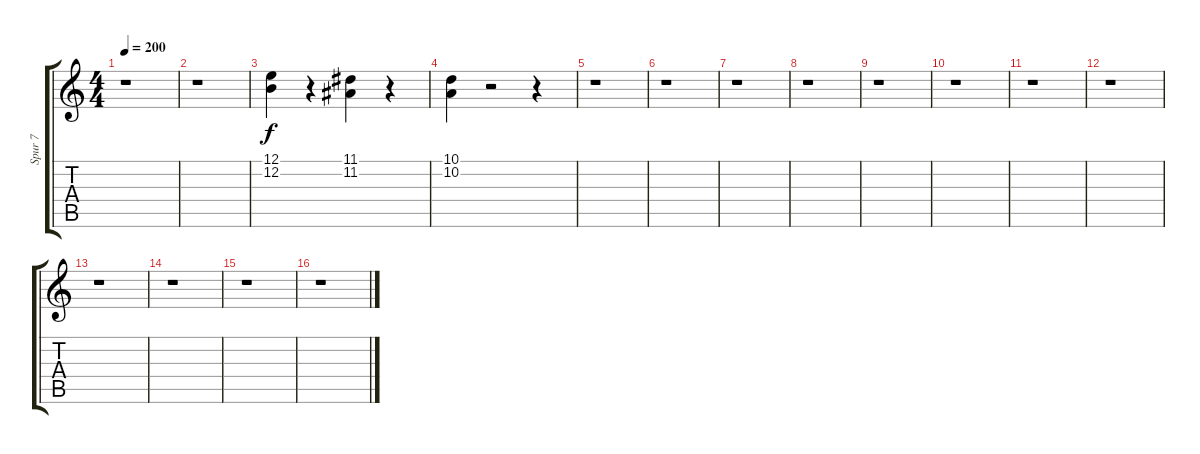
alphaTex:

\track ("Spur 7" "Spur 7") {instrument pad6metallic}
\staff {score tabs}
\tuning (E4 B3 G3 D3 A2 E2) {hide}
\ts (4 4)
\tempo 200
\clef g2
\ks c
r.1{dy f} |
r.1 |
(12.1 12.2).4{volume 16} r.4 (11.1 11.2).4 r.4 |
(10.1 10.2).4 r.2 r.4 |
r.1 |
r.1 |
r.1 |
r.1 |
r.1 |
r.1 |
r.1 |
r.1 |
r.1 |
r.1 |
r.1 |
r.1
